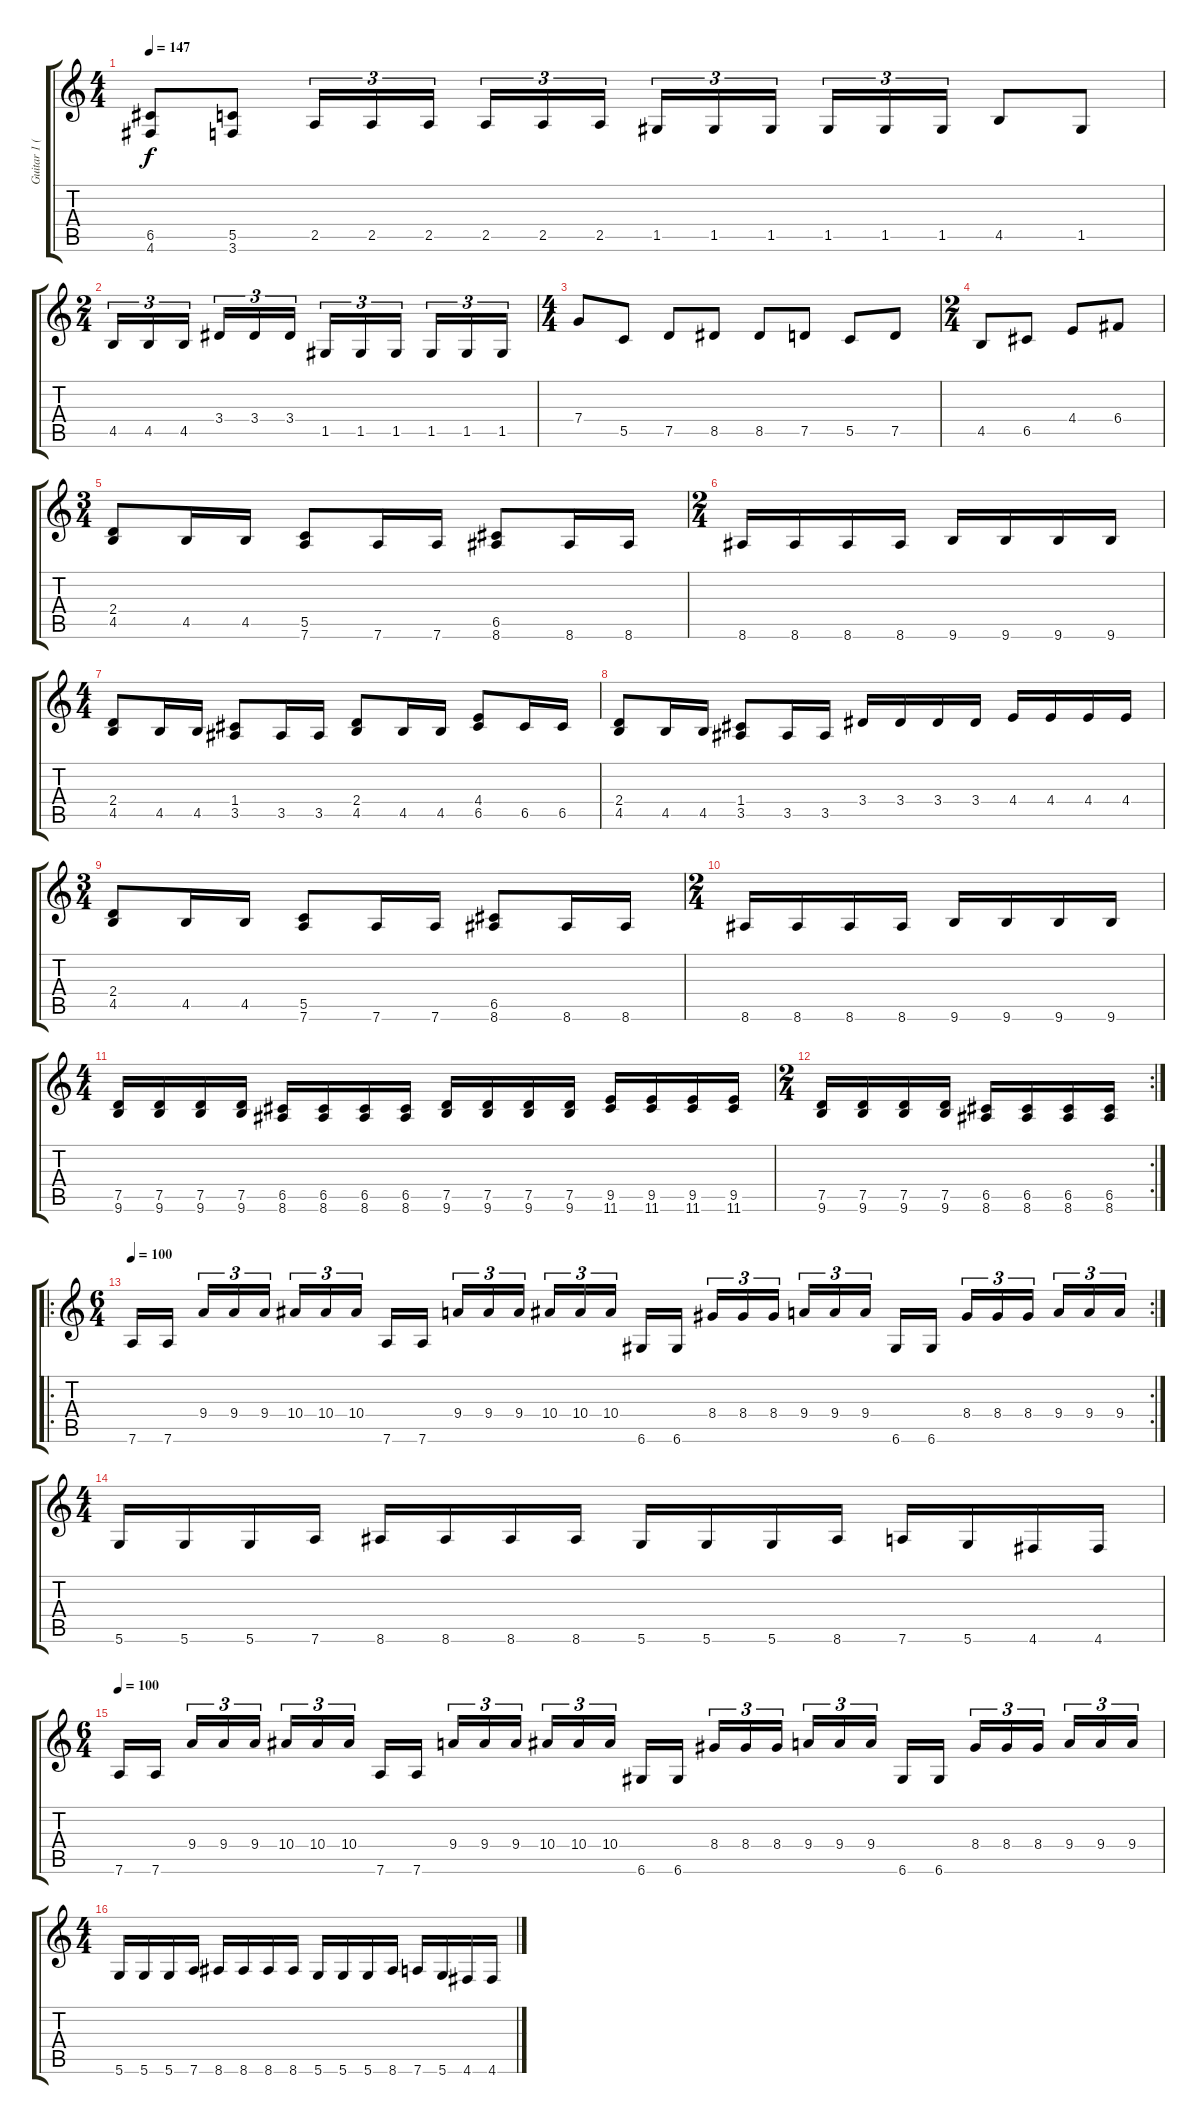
\track ("Guitar 1 (Erik)" "Guitar 1 (") {instrument distortionguitar}
\staff {score tabs}
\tuning (D4 A3 F3 C3 G2 D2) {hide}
\ts (4 4)
\tempo 147
\clef g2
\ks c
(6.5 4.6).8{dy f} (5.5 3.6).8 2.5.16{tu (3 2)} 2.5.16{tu (3 2)} 2.5.16{tu (3 2)} 2.5.16{tu (3 2)} 2.5.16{tu (3 2)} 2.5.16{tu (3 2)} 1.5.16{tu (3 2)} 1.5.16{tu (3 2)} 1.5.16{tu (3 2)} 1.5.16{tu (3 2)} 1.5.16{tu (3 2)} 1.5.16{tu (3 2)} 4.5.8 1.5.8 |
\ts (2 4)
4.5.16{tu (3 2)} 4.5.16{tu (3 2)} 4.5.16{tu (3 2)} 3.4.16{tu (3 2)} 3.4.16{tu (3 2)} 3.4.16{tu (3 2)} 1.5.16{tu (3 2)} 1.5.16{tu (3 2)} 1.5.16{tu (3 2)} 1.5.16{tu (3 2)} 1.5.16{tu (3 2)} 1.5.16{tu (3 2)} |
\ts (4 4)
7.4.8 5.5.8 7.5.8 8.5.8 8.5.8 7.5.8 5.5.8 7.5.8 |
\ts (2 4)
4.5.8 6.5.8 4.4.8 6.4.8 |
\ts (3 4)
(2.4 4.5).8 4.5.16 4.5.16 (5.5 7.6).8 7.6.16 7.6.16 (6.5 8.6).8 8.6.16 8.6.16 |
\ts (2 4)
8.6.16 8.6.16 8.6.16 8.6.16 9.6.16 9.6.16 9.6.16 9.6.16 |
\ts (4 4)
(2.4 4.5).8 4.5.16 4.5.16 (1.4 3.5).8 3.5.16 3.5.16 (2.4 4.5).8 4.5.16 4.5.16 (4.4 6.5).8 6.5.16 6.5.16 |
(2.4 4.5).8 4.5.16 4.5.16 (1.4 3.5).8 3.5.16 3.5.16 3.4.16 3.4.16 3.4.16 3.4.16 4.4.16 4.4.16 4.4.16 4.4.16 |
\ts (3 4)
(2.4 4.5).8 4.5.16 4.5.16 (5.5 7.6).8 7.6.16 7.6.16 (6.5 8.6).8 8.6.16 8.6.16 |
\ts (2 4)
8.6.16 8.6.16 8.6.16 8.6.16 9.6.16 9.6.16 9.6.16 9.6.16 |
\ts (4 4)
(7.5 9.6).16 (7.5 9.6).16 (7.5 9.6).16 (7.5 9.6).16 (6.5 8.6).16 (6.5 8.6).16 (6.5 8.6).16 (6.5 8.6).16 (7.5 9.6).16 (7.5 9.6).16 (7.5 9.6).16 (7.5 9.6).16 (9.5 11.6).16 (9.5 11.6).16 (9.5 11.6).16 (9.5 11.6).16 |
\rc 2
\ts (2 4)
(7.5 9.6).16 (7.5 9.6).16 (7.5 9.6).16 (7.5 9.6).16 (6.5 8.6).16 (6.5 8.6).16 (6.5 8.6).16 (6.5 8.6).16 |
\ro
\rc 2
\ts (6 4)
\tempo 100
7.6.16 7.6.16 9.4.16{tu (3 2)} 9.4.16{tu (3 2)} 9.4.16{tu (3 2)} 10.4.16{tu (3 2)} 10.4.16{tu (3 2)} 10.4.16{tu (3 2)} 7.6.16 7.6.16 9.4.16{tu (3 2)} 9.4.16{tu (3 2)} 9.4.16{tu (3 2)} 10.4.16{tu (3 2)} 10.4.16{tu (3 2)} 10.4.16{tu (3 2)} 6.6.16 6.6.16 8.4.16{tu (3 2)} 8.4.16{tu (3 2)} 8.4.16{tu (3 2)} 9.4.16{tu (3 2)} 9.4.16{tu (3 2)} 9.4.16{tu (3 2)} 6.6.16 6.6.16 8.4.16{tu (3 2)} 8.4.16{tu (3 2)} 8.4.16{tu (3 2)} 9.4.16{tu (3 2)} 9.4.16{tu (3 2)} 9.4.16{tu (3 2)} |
\ts (4 4)
5.6.16 5.6.16 5.6.16 7.6.16 8.6.16 8.6.16 8.6.16 8.6.16 5.6.16 5.6.16 5.6.16 8.6.16 7.6.16 5.6.16 4.6.16 4.6.16 |
\ts (6 4)
\tempo 100
7.6.16 7.6.16 9.4.16{tu (3 2)} 9.4.16{tu (3 2)} 9.4.16{tu (3 2)} 10.4.16{tu (3 2)} 10.4.16{tu (3 2)} 10.4.16{tu (3 2)} 7.6.16 7.6.16 9.4.16{tu (3 2)} 9.4.16{tu (3 2)} 9.4.16{tu (3 2)} 10.4.16{tu (3 2)} 10.4.16{tu (3 2)} 10.4.16{tu (3 2)} 6.6.16 6.6.16 8.4.16{tu (3 2)} 8.4.16{tu (3 2)} 8.4.16{tu (3 2)} 9.4.16{tu (3 2)} 9.4.16{tu (3 2)} 9.4.16{tu (3 2)} 6.6.16 6.6.16 8.4.16{tu (3 2)} 8.4.16{tu (3 2)} 8.4.16{tu (3 2)} 9.4.16{tu (3 2)} 9.4.16{tu (3 2)} 9.4.16{tu (3 2)} |
\ts (4 4)
5.6.16 5.6.16 5.6.16 7.6.16 8.6.16 8.6.16 8.6.16 8.6.16 5.6.16 5.6.16 5.6.16 8.6.16 7.6.16 5.6.16 4.6.16 4.6.16
